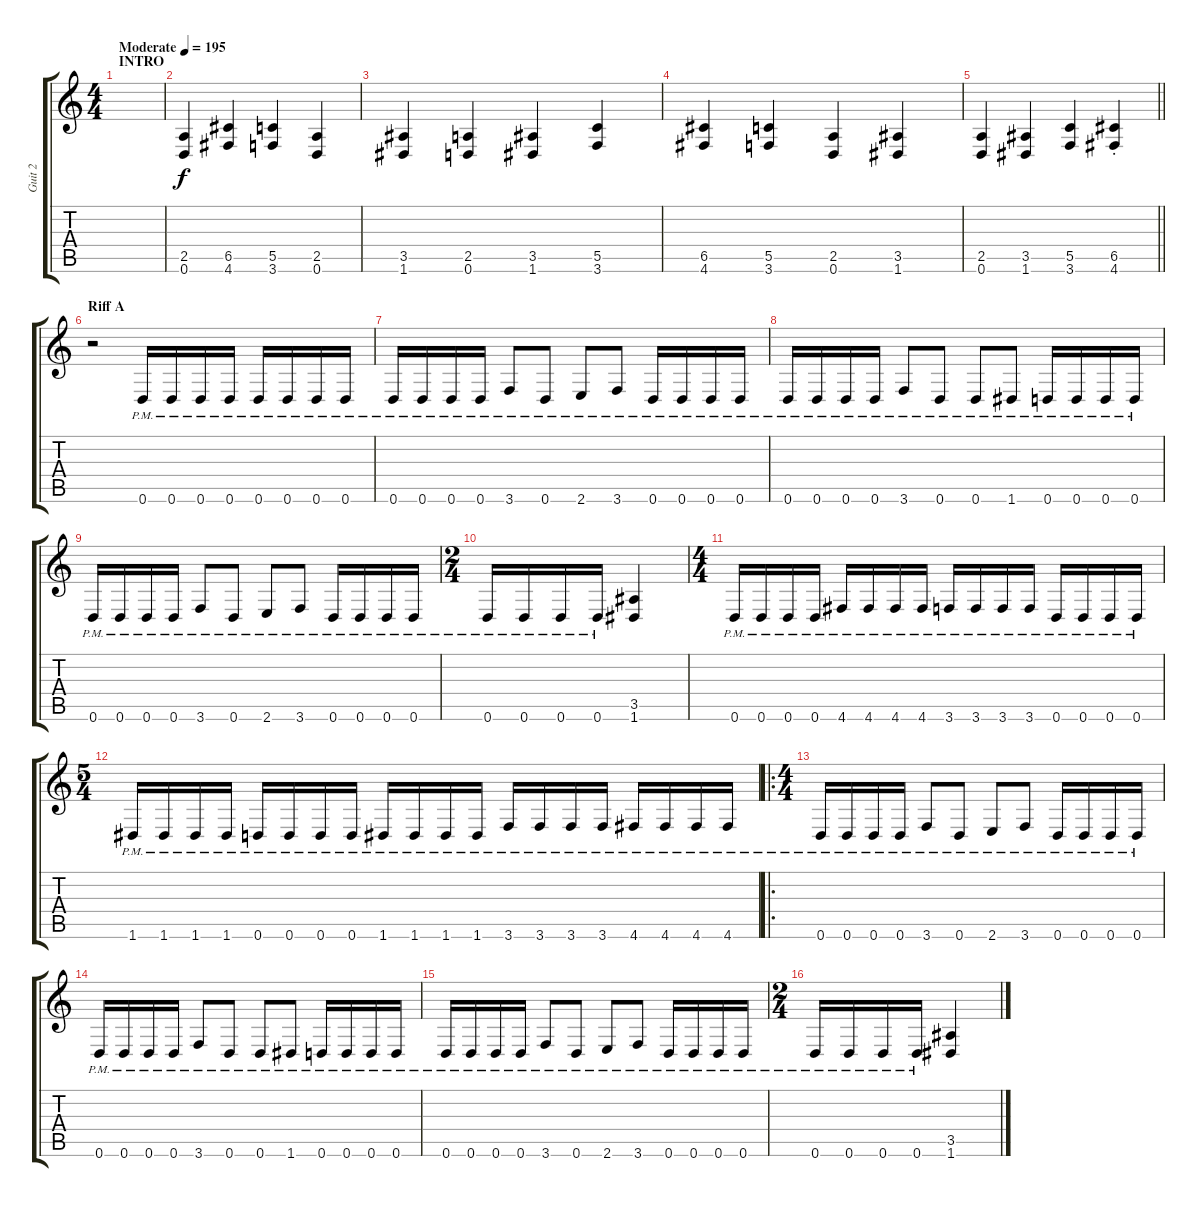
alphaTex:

\track ("Guit 2" "Guit 2") {instrument distortionguitar}
\staff {score tabs}
\tuning (D4 A3 F3 C3 G2 D2) {hide}
\ts (4 4)
\section ("" "INTRO")
\tempo (195 "Moderate")
\clef g2
\ks c
|
(2.5 0.6).4 (6.5 4.6).4 (5.5 3.6).4 (2.5 0.6).4 |
(3.5 1.6).4 (2.5 0.6).4 (3.5 1.6).4 (5.5 3.6).4 |
(6.5 4.6).4 (5.5 3.6).4 (2.5 0.6).4 (3.5 1.6).4 |
\barLineRight lightlight
(2.5 0.6).4 (3.5 1.6).4 (5.5 3.6).4 (6.5{st} 4.6{st}).4 |
\section ("" "Riff A")
r.2 0.6{pm}.16 0.6{pm}.16 0.6{pm}.16 0.6{pm}.16 0.6{pm}.16 0.6{pm}.16 0.6{pm}.16 0.6{pm}.16 |
0.6{pm}.16 0.6{pm}.16 0.6{pm}.16 0.6{pm}.16 3.6{pm}.8 0.6{pm}.8 2.6{pm}.8 3.6{pm}.8 0.6{pm}.16 0.6{pm}.16 0.6{pm}.16 0.6{pm}.16 |
0.6{pm}.16 0.6{pm}.16 0.6{pm}.16 0.6{pm}.16 3.6{pm}.8 0.6{pm}.8 0.6{pm}.8 1.6{pm}.8 0.6{pm}.16 0.6{pm}.16 0.6{pm}.16 0.6{pm}.16 |
0.6{pm}.16 0.6{pm}.16 0.6{pm}.16 0.6{pm}.16 3.6{pm}.8 0.6{pm}.8 2.6{pm}.8 3.6{pm}.8 0.6{pm}.16 0.6{pm}.16 0.6{pm}.16 0.6{pm}.16 |
\ts (2 4)
0.6{pm}.16 0.6{pm}.16 0.6{pm}.16 0.6{pm}.16 (3.5 1.6).4 |
\ts (4 4)
0.6{pm}.16 0.6{pm}.16 0.6{pm}.16 0.6{pm}.16 4.6{pm}.16 4.6{pm}.16 4.6{pm}.16 4.6{pm}.16 3.6{pm}.16 3.6{pm}.16 3.6{pm}.16 3.6{pm}.16 0.6{pm}.16 0.6{pm}.16 0.6{pm}.16 0.6{pm}.16 |
\ts (5 4)
1.6{pm}.16 1.6{pm}.16 1.6{pm}.16 1.6{pm}.16 0.6{pm}.16 0.6{pm}.16 0.6{pm}.16 0.6{pm}.16 1.6{pm}.16 1.6{pm}.16 1.6{pm}.16 1.6{pm}.16 3.6{pm}.16 3.6{pm}.16 3.6{pm}.16 3.6{pm}.16 4.6{pm}.16 4.6{pm}.16 4.6{pm}.16 4.6{pm}.16 |
\ro
\ts (4 4)
0.6{pm}.16 0.6{pm}.16 0.6{pm}.16 0.6{pm}.16 3.6{pm}.8 0.6{pm}.8 2.6{pm}.8 3.6{pm}.8 0.6{pm}.16 0.6{pm}.16 0.6{pm}.16 0.6{pm}.16 |
0.6{pm}.16 0.6{pm}.16 0.6{pm}.16 0.6{pm}.16 3.6{pm}.8 0.6{pm}.8 0.6{pm}.8 1.6{pm}.8 0.6{pm}.16 0.6{pm}.16 0.6{pm}.16 0.6{pm}.16 |
0.6{pm}.16 0.6{pm}.16 0.6{pm}.16 0.6{pm}.16 3.6{pm}.8 0.6{pm}.8 2.6{pm}.8 3.6{pm}.8 0.6{pm}.16 0.6{pm}.16 0.6{pm}.16 0.6{pm}.16 |
\ts (2 4)
0.6{pm}.16 0.6{pm}.16 0.6{pm}.16 0.6{pm}.16 (3.5 1.6).4
